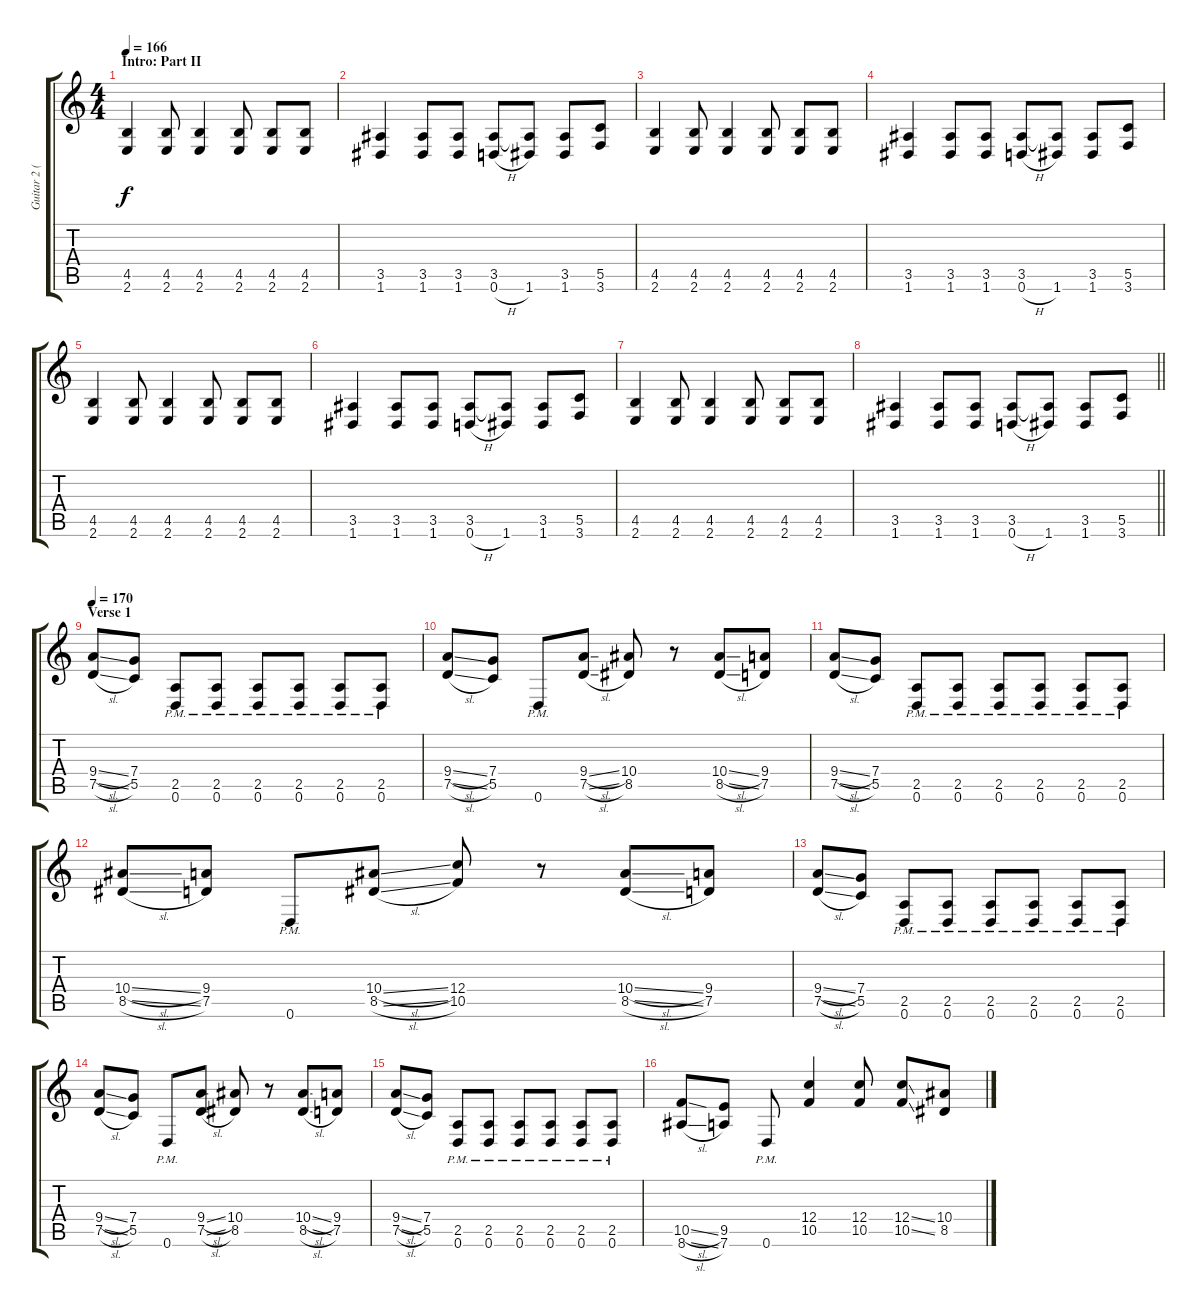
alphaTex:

\track ("Guitar 2 (Distortion)" "Guitar 2 (") {instrument distortionguitar}
\staff {score tabs}
\tuning (D4 A3 F3 C3 G2 D2) {hide}
\ts (4 4)
\section ("" "Intro: Part II")
\tempo 166
\clef g2
\ks c
(4.5 2.6).4{dy f} (4.5 2.6).8 (4.5 2.6).4 (4.5 2.6).8 (4.5 2.6).8 (4.5 2.6).8 |
(3.5 1.6).4 (3.5 1.6).8 (3.5 1.6).8 (3.5 0.6{h}).8 (3.5{t} 1.6).8 (3.5 1.6).8 (5.5 3.6).8 |
(4.5 2.6).4 (4.5 2.6).8 (4.5 2.6).4 (4.5 2.6).8 (4.5 2.6).8 (4.5 2.6).8 |
(3.5 1.6).4 (3.5 1.6).8 (3.5 1.6).8 (3.5 0.6{h}).8 (3.5{t} 1.6).8 (3.5 1.6).8 (5.5 3.6).8 |
(4.5 2.6).4 (4.5 2.6).8 (4.5 2.6).4 (4.5 2.6).8 (4.5 2.6).8 (4.5 2.6).8 |
(3.5 1.6).4 (3.5 1.6).8 (3.5 1.6).8 (3.5 0.6{h}).8 (3.5{t} 1.6).8 (3.5 1.6).8 (5.5 3.6).8 |
(4.5 2.6).4 (4.5 2.6).8 (4.5 2.6).4 (4.5 2.6).8 (4.5 2.6).8 (4.5 2.6).8 |
\barLineRight lightlight
(3.5 1.6).4 (3.5 1.6).8 (3.5 1.6).8 (3.5 0.6{h}).8 (3.5{t} 1.6).8 (3.5 1.6).8 (5.5 3.6).8 |
\section ("" "Verse 1")
\tempo 170
(9.4{sl} 7.5{sl}).8 (7.4 5.5).8 (2.5{pm} 0.6{pm}).8 (2.5{pm} 0.6{pm}).8 (2.5{pm} 0.6{pm}).8 (2.5{pm} 0.6{pm}).8 (2.5{pm} 0.6{pm}).8 (2.5{pm} 0.6{pm}).8 |
(9.4{sl} 7.5{sl}).8 (7.4 5.5).8 0.6{pm}.8 (9.4{sl} 7.5{sl}).8 (10.4 8.5).8 r.8 (10.4{sl} 8.5{sl}).8 (9.4 7.5).8 |
(9.4{sl} 7.5{sl}).8 (7.4 5.5).8 (2.5{pm} 0.6{pm}).8 (2.5{pm} 0.6{pm}).8 (2.5{pm} 0.6{pm}).8 (2.5{pm} 0.6{pm}).8 (2.5{pm} 0.6{pm}).8 (2.5{pm} 0.6{pm}).8 |
(10.4{sl} 8.5{sl}).8 (9.4 7.5).8 0.6{pm}.8 (10.4{sl} 8.5{sl}).8 (12.4 10.5).8 r.8 (10.4{sl} 8.5{sl}).8 (9.4 7.5).8 |
(9.4{sl} 7.5{sl}).8 (7.4 5.5).8 (2.5{pm} 0.6{pm}).8 (2.5{pm} 0.6{pm}).8 (2.5{pm} 0.6{pm}).8 (2.5{pm} 0.6{pm}).8 (2.5{pm} 0.6{pm}).8 (2.5{pm} 0.6{pm}).8 |
(9.4{sl} 7.5{sl}).8 (7.4 5.5).8 0.6{pm}.8 (9.4{sl} 7.5{sl}).8 (10.4 8.5).8 r.8 (10.4{sl} 8.5{sl}).8 (9.4 7.5).8 |
(9.4{sl} 7.5{sl}).8 (7.4 5.5).8 (2.5{pm} 0.6{pm}).8 (2.5{pm} 0.6{pm}).8 (2.5{pm} 0.6{pm}).8 (2.5{pm} 0.6{pm}).8 (2.5{pm} 0.6{pm}).8 (2.5{pm} 0.6{pm}).8 |
(10.5{sl} 8.6{sl}).8 (9.5 7.6).8 0.6{pm}.8 (12.4 10.5).4 (12.4 10.5).8 (12.4{ss} 10.5{ss}).8 (10.4 8.5).8
